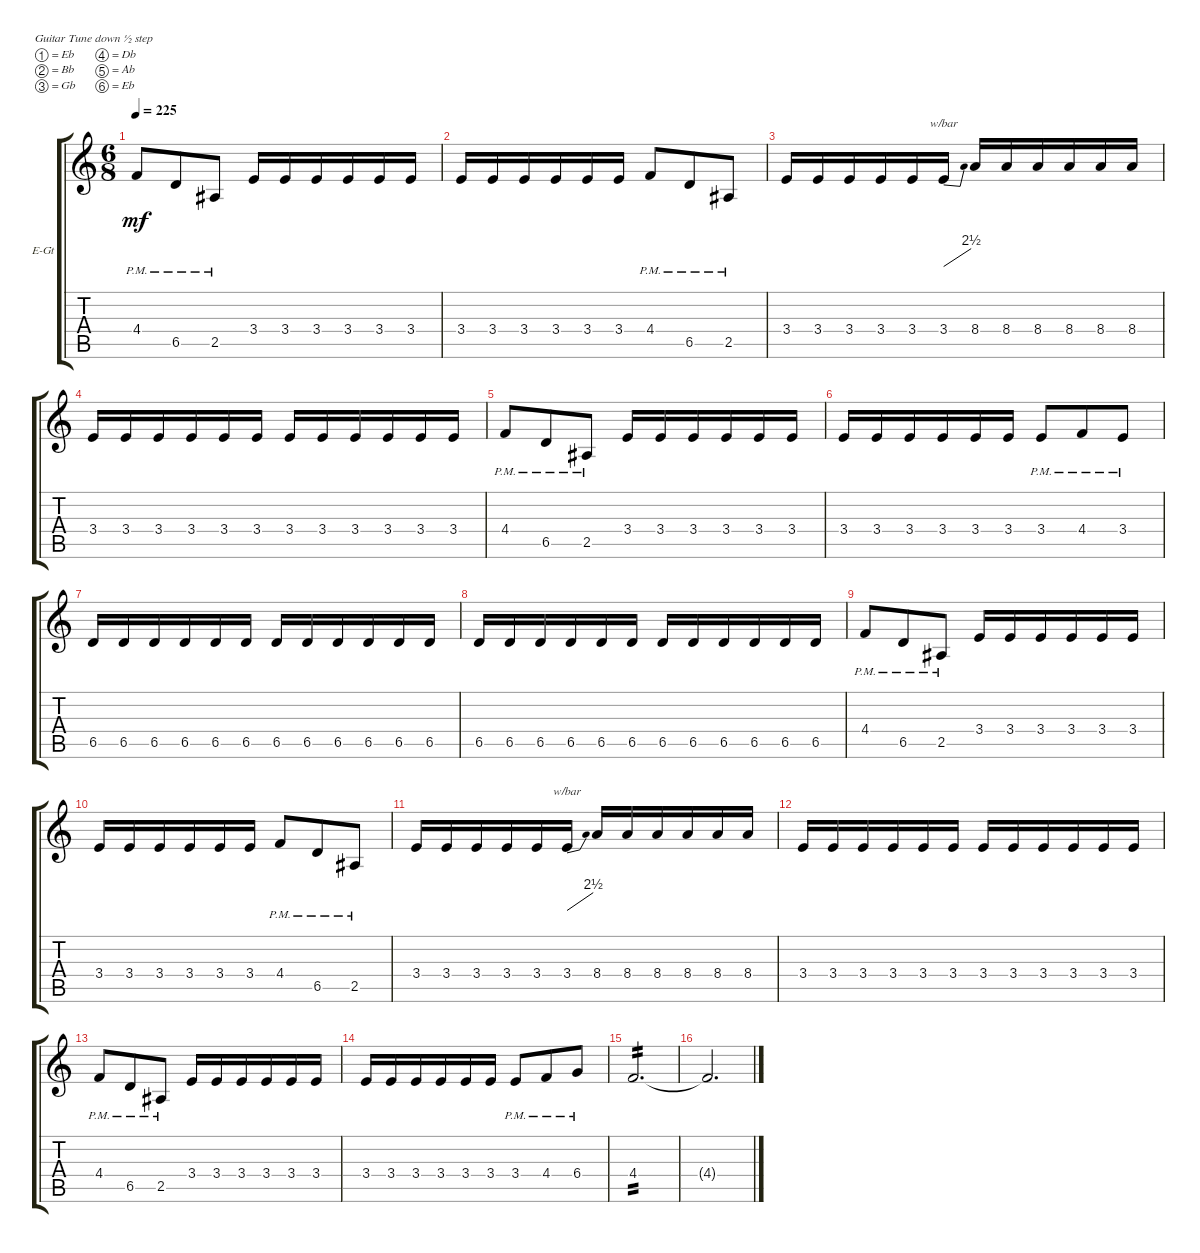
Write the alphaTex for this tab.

\bracketExtendMode groupsimilarinstruments
\firstSystemTrackNameOrientation horizontal
\otherSystemsTrackNameOrientation horizontal
\track ("left" "E-Gt") {instrument distortionguitar}
\staff {score tabs}
\tuning (Eb4 Bb3 Gb3 Db3 Ab2 Eb2)
\ts (6 8)
\tempo 225
\clef g2
\ks c
4.4{pm}.8{dy mf} 6.5{pm}.8 2.5{pm}.8 3.4.16 3.4.16 3.4.16 3.4.16 3.4.16 3.4.16 |
3.4.16 3.4.16 3.4.16 3.4.16 3.4.16 3.4.16 4.4{pm}.8 6.5{pm}.8 2.5{pm}.8 |
3.4.16 3.4.16 3.4.16 3.4.16 3.4.16 3.4.16{tbe (dive default 43.8 0 59.4 10)} 8.4.16 8.4.16 8.4.16 8.4.16 8.4.16 8.4.16 |
3.4.16 3.4.16 3.4.16 3.4.16 3.4.16 3.4.16 3.4.16 3.4.16 3.4.16 3.4.16 3.4.16 3.4.16 |
4.4{pm}.8 6.5{pm}.8 2.5{pm}.8 3.4.16 3.4.16 3.4.16 3.4.16 3.4.16 3.4.16 |
3.4.16 3.4.16 3.4.16 3.4.16 3.4.16 3.4.16 3.4{pm}.8 4.4{pm}.8 3.4{pm}.8 |
6.5.16 6.5.16 6.5.16 6.5.16 6.5.16 6.5.16 6.5.16 6.5.16 6.5.16 6.5.16 6.5.16 6.5.16 |
6.5.16 6.5.16 6.5.16 6.5.16 6.5.16 6.5.16 6.5.16 6.5.16 6.5.16 6.5.16 6.5.16 6.5.16 |
4.4{pm}.8 6.5{pm}.8 2.5{pm}.8 3.4.16 3.4.16 3.4.16 3.4.16 3.4.16 3.4.16 |
3.4.16 3.4.16 3.4.16 3.4.16 3.4.16 3.4.16 4.4{pm}.8 6.5{pm}.8 2.5{pm}.8 |
3.4.16 3.4.16 3.4.16 3.4.16 3.4.16 3.4.16{tbe (dive default 43.8 0 59.4 10)} 8.4.16 8.4.16 8.4.16 8.4.16 8.4.16 8.4.16 |
3.4.16 3.4.16 3.4.16 3.4.16 3.4.16 3.4.16 3.4.16 3.4.16 3.4.16 3.4.16 3.4.16 3.4.16 |
4.4{pm}.8 6.5{pm}.8 2.5{pm}.8 3.4.16 3.4.16 3.4.16 3.4.16 3.4.16 3.4.16 |
3.4.16 3.4.16 3.4.16 3.4.16 3.4.16 3.4.16 3.4{pm}.8 4.4{pm}.8 6.4{pm}.8 |
4.4.2{d tp 2} |
4.4{t}.2{d}
